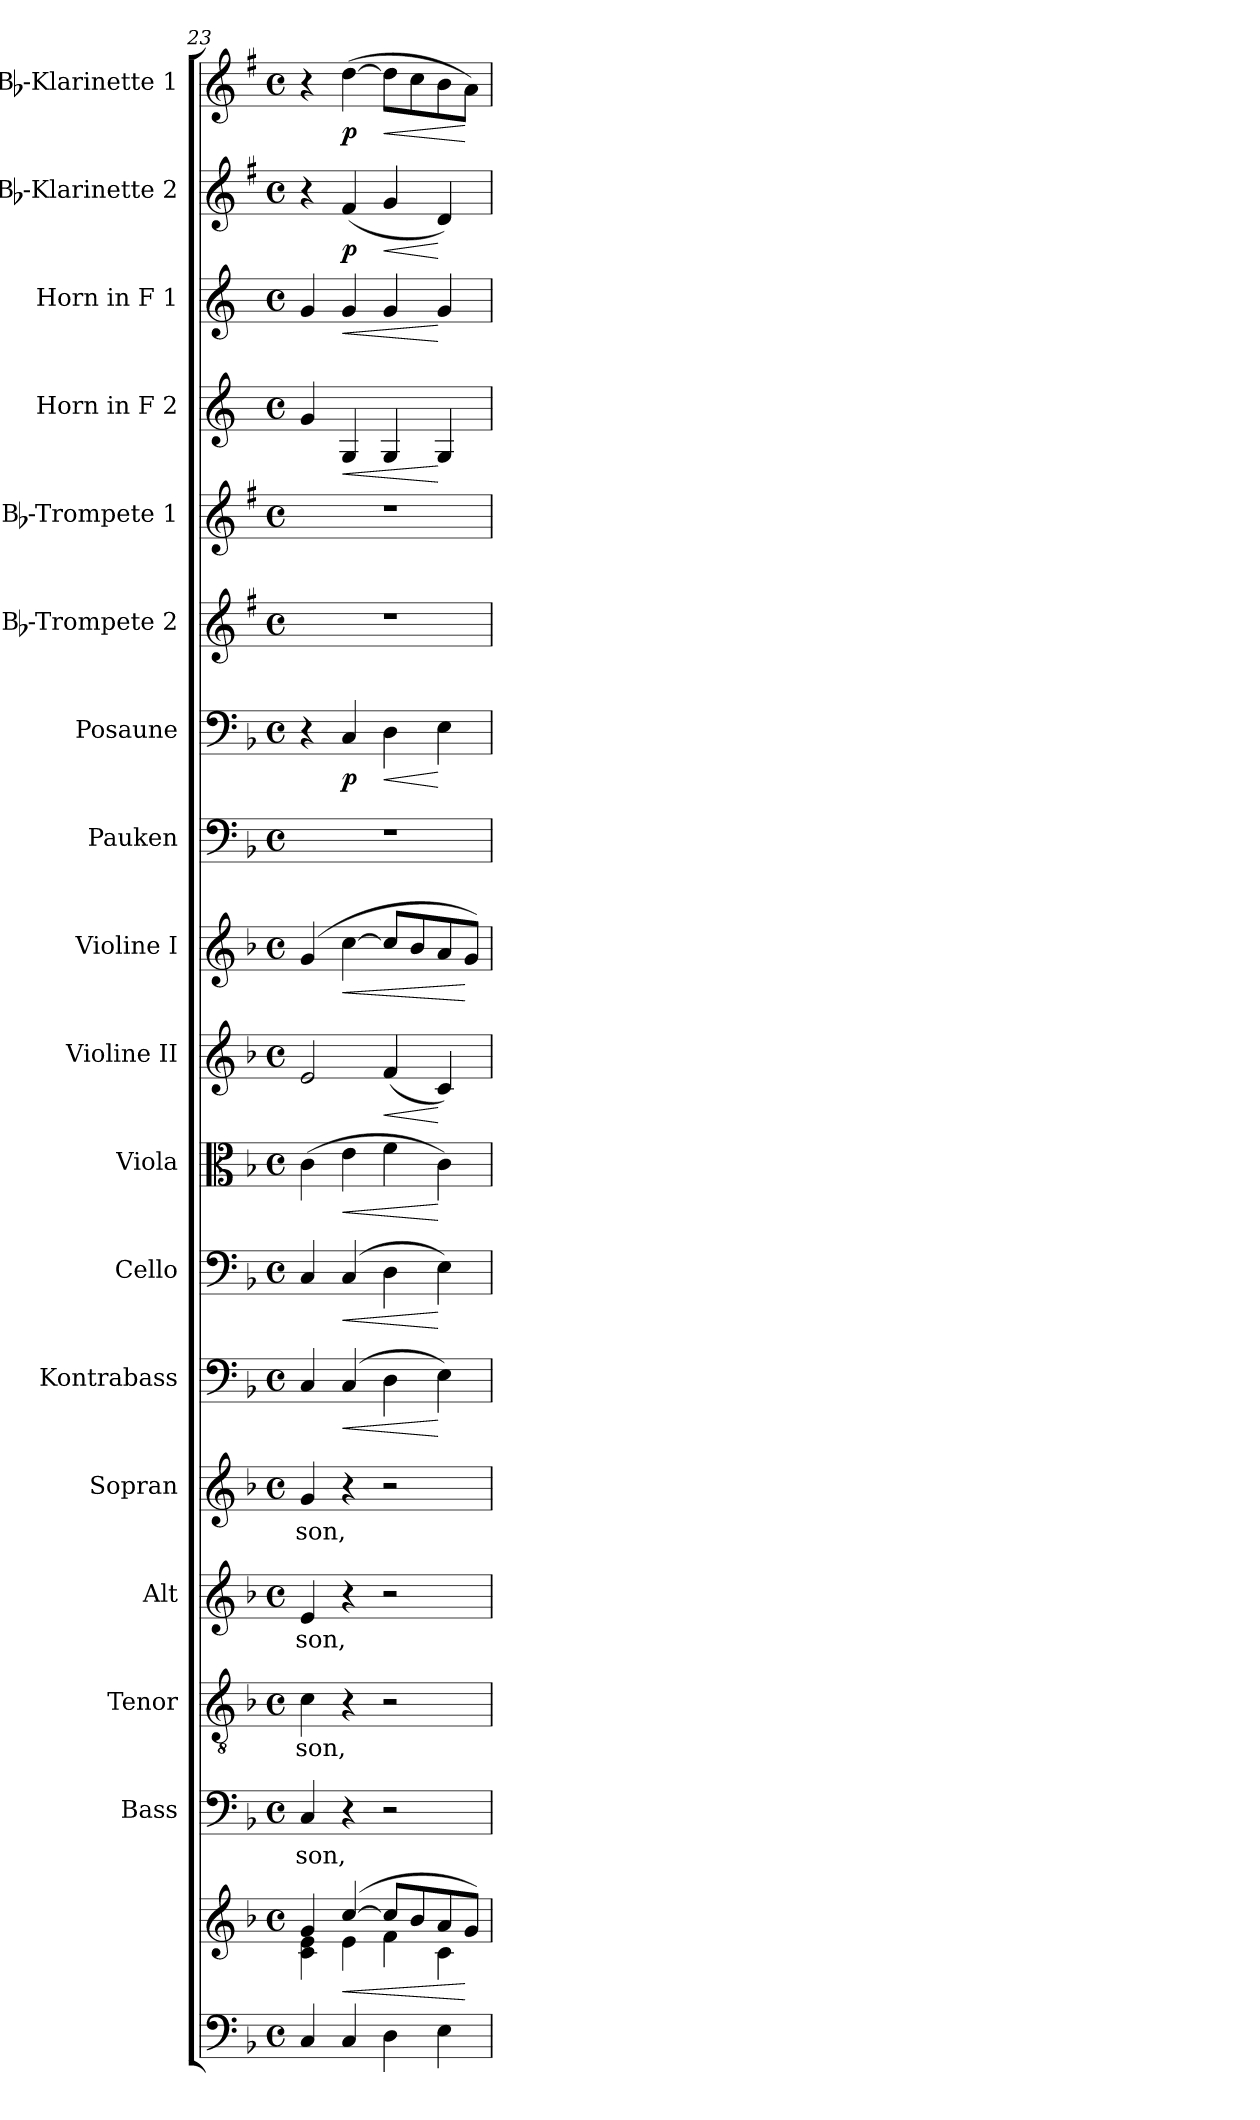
**kern	**kern	**dynam	**kern	**text	**kern	**text	**kern	**text	**kern	**text	**kern	**dynam	**kern	**dynam	**kern	**dynam	**kern	**dynam	**kern	**dynam	**kern	**kern	**dynam	**kern	**kern	**kern	**dynam	**kern	**dynam	**kern	**dynam	**kern	**dynam
*part18	*part18	*part18	*part17	*part17	*part16	*part16	*part15	*part15	*part14	*part14	*part13	*part13	*part12	*part12	*part11	*part11	*part10	*part10	*part9	*part9	*part8	*part7	*part7	*part6	*part5	*part4	*part4	*part3	*part3	*part2	*part2	*part1	*part1
*staff19	*staff18	*staff18/19	*staff17	*staff17	*staff16	*staff16	*staff15	*staff15	*staff14	*staff14	*staff13	*staff13	*staff12	*staff12	*staff11	*staff11	*staff10	*staff10	*staff9	*staff9	*staff8	*staff7	*staff7	*staff6	*staff5	*staff4	*staff4	*staff3	*staff3	*staff2	*staff2	*staff1	*staff1
*	*	*	*I"Bass	*	*I"Tenor	*	*I"Alt	*	*I"Sopran	*	*I"Kontrabass	*	*I"Cello	*	*I"Viola	*	*I"Violine II	*	*I"Violine I	*	*I"Pauken	*I"Posaune	*	*I"Bb-Trompete 2	*I"Bb-Trompete 1	*I"Horn in F 2	*	*I"Horn in F 1	*	*I"Bb-Klarinette 2	*	*I"Bb-Klarinette 1	*
*	*	*	*I'B.	*	*I'T.	*	*I'A.	*	*I'S.	*	*I'Kb.	*	*	*	*I'Vla.	*	*I'Vl. II	*	*I'Vl. I	*	*I'Pk.	*I'Pos.	*	*I'Bb Trp. 2	*I'Bb Trp. 1	*	*	*	*	*I'Bb Kl. 2	*	*I'Bb Kl. 1	*
*clefF4	*clefG2	*	*clefF4	*	*clefGv2	*	*clefG2	*	*clefG2	*	*clefF4	*	*clefF4	*	*clefC3	*	*clefG2	*	*clefG2	*	*clefF4	*clefF4	*	*clefG2	*clefG2	*clefG2	*	*clefG2	*	*clefG2	*	*clefG2	*
*	*	*	*	*	*	*	*	*	*	*	*ITrd7c12	*	*	*	*	*	*	*	*	*	*	*	*	*ITrd1c2	*ITrd1c2	*ITrd4c7	*	*ITrd4c7	*	*ITrd1c2	*	*ITrd1c2	*
*k[b-]	*k[b-]	*	*k[b-]	*	*k[b-]	*	*k[b-]	*	*k[b-]	*	*k[b-]	*	*k[b-]	*	*k[b-]	*	*k[b-]	*	*k[b-]	*	*k[b-]	*k[b-]	*	*k[b-]	*k[b-]	*k[b-]	*	*k[b-]	*	*k[b-]	*	*k[b-]	*
*F:	*F:	*	*F:	*	*F:	*	*F:	*	*F:	*	*F:	*	*F:	*	*F:	*	*F:	*	*F:	*	*F:	*F:	*	*F:	*F:	*F:	*	*F:	*	*F:	*	*F:	*
*M4/4	*M4/4	*	*M4/4	*	*M4/4	*	*M4/4	*	*M4/4	*	*M4/4	*	*M4/4	*	*M4/4	*	*M4/4	*	*M4/4	*	*M4/4	*M4/4	*	*M4/4	*M4/4	*M4/4	*	*M4/4	*	*M4/4	*	*M4/4	*
*met(c)	*met(c)	*	*met(c)	*	*met(c)	*	*met(c)	*	*met(c)	*	*met(c)	*	*met(c)	*	*met(c)	*	*met(c)	*	*met(c)	*	*met(c)	*met(c)	*	*met(c)	*met(c)	*met(c)	*	*met(c)	*	*met(c)	*	*met(c)	*
=23	=23	=23	=23	=23	=23	=23	=23	=23	=23	=23	=23	=23	=23	=23	=23	=23	=23	=23	=23	=23	=23	=23	=23	=23	=23	=23	=23	=23	=23	=23	=23	=23	=23
*	*^	*	*	*	*	*	*	*	*	*	*	*	*	*	*	*	*	*	*	*	*	*	*	*	*	*	*	*	*	*	*	*	*
!	!	!	!	!	!LO:LY:b	!	!LO:LY:b	!	!LO:LY:b	!	!LO:LY:b	!	!	!	!	!	!	!	!	!	!	!	!	!	!	!	!	!	!	!	!	!	!	!
4C/	4g/	4c\ 4e\	.	4C/	-son,	4c\	-son,	4e/	-son,	4g/	-son,	4CC/	.	4C/	.	(>4c\	.	2e/	.	(4g/	.	1r	4r	.	1r	1r	4c/	.	4c/	.	4r	.	4r	.
!	!	!	!LO:HP:b	!	!	!	!	!	!	!	!	!	!LO:HP:b	!	!LO:HP:b	!	!LO:HP:b	!	!	!	!LO:HP:b	!	!	!LO:DY:b	!	!	!	!LO:HP:b	!	!LO:HP:b	!	!LO:DY:b	!	!LO:DY:b
4C/	([>4cc/	4e\	<	4r	.	4r	.	4r	.	4r	.	(4CC/	<	(4C/	<	4e\	<	.	.	[4cc\	<	.	4C/	p	.	.	4C/	<	4c/	<	(<4e/	p	(>[4cc\	p
!	!	!	!	!	!	!	!	!	!	!	!	!	!	!	!	!	!	!	!LO:HP:b	!	!	!	!	!LO:HP:b	!	!	!	!	!	!	!	!LO:HP:b	!	!LO:HP:b
4D\	8cc/L]	4f\	.	2r	.	2r	.	2r	.	2r	.	4DD\	.	4D\	.	4f\	.	(<4f/	<	8cc/L]	.	.	4D\	<	.	.	4C/	.	4c/	.	4f/	<	8cc\L]	<
.	8b-/	.	.	.	.	.	.	.	.	.	.	.	.	.	.	.	.	.	.	8b-/	.	.	.	.	.	.	.	.	.	.	.	.	8b-\	.
4E\	8a/	4c\	.	.	.	.	.	.	.	.	.	4EE\)	[	4E\)	[	4c\)	[	4c/)	[	8a/	.	.	4E\	[	.	.	4C/	[	4c/	[	4c/)	[	8a\	.
.	8g/J)	.	[	.	.	.	.	.	.	.	.	.	.	.	.	.	.	.	.	8g/J)	[	.	.	.	.	.	.	.	.	.	.	.	8g\J)	[
*	*v	*v	*	*	*	*	*	*	*	*	*	*	*	*	*	*	*	*	*	*	*	*	*	*	*	*	*	*	*	*	*	*	*	*
=	=	=	=	=	=	=	=	=	=	=	=	=	=	=	=	=	=	=	=	=	=	=	=	=	=	=	=	=	=	=	=	=	=
*-	*-	*-	*-	*-	*-	*-	*-	*-	*-	*-	*-	*-	*-	*-	*-	*-	*-	*-	*-	*-	*-	*-	*-	*-	*-	*-	*-	*-	*-	*-	*-	*-	*-
